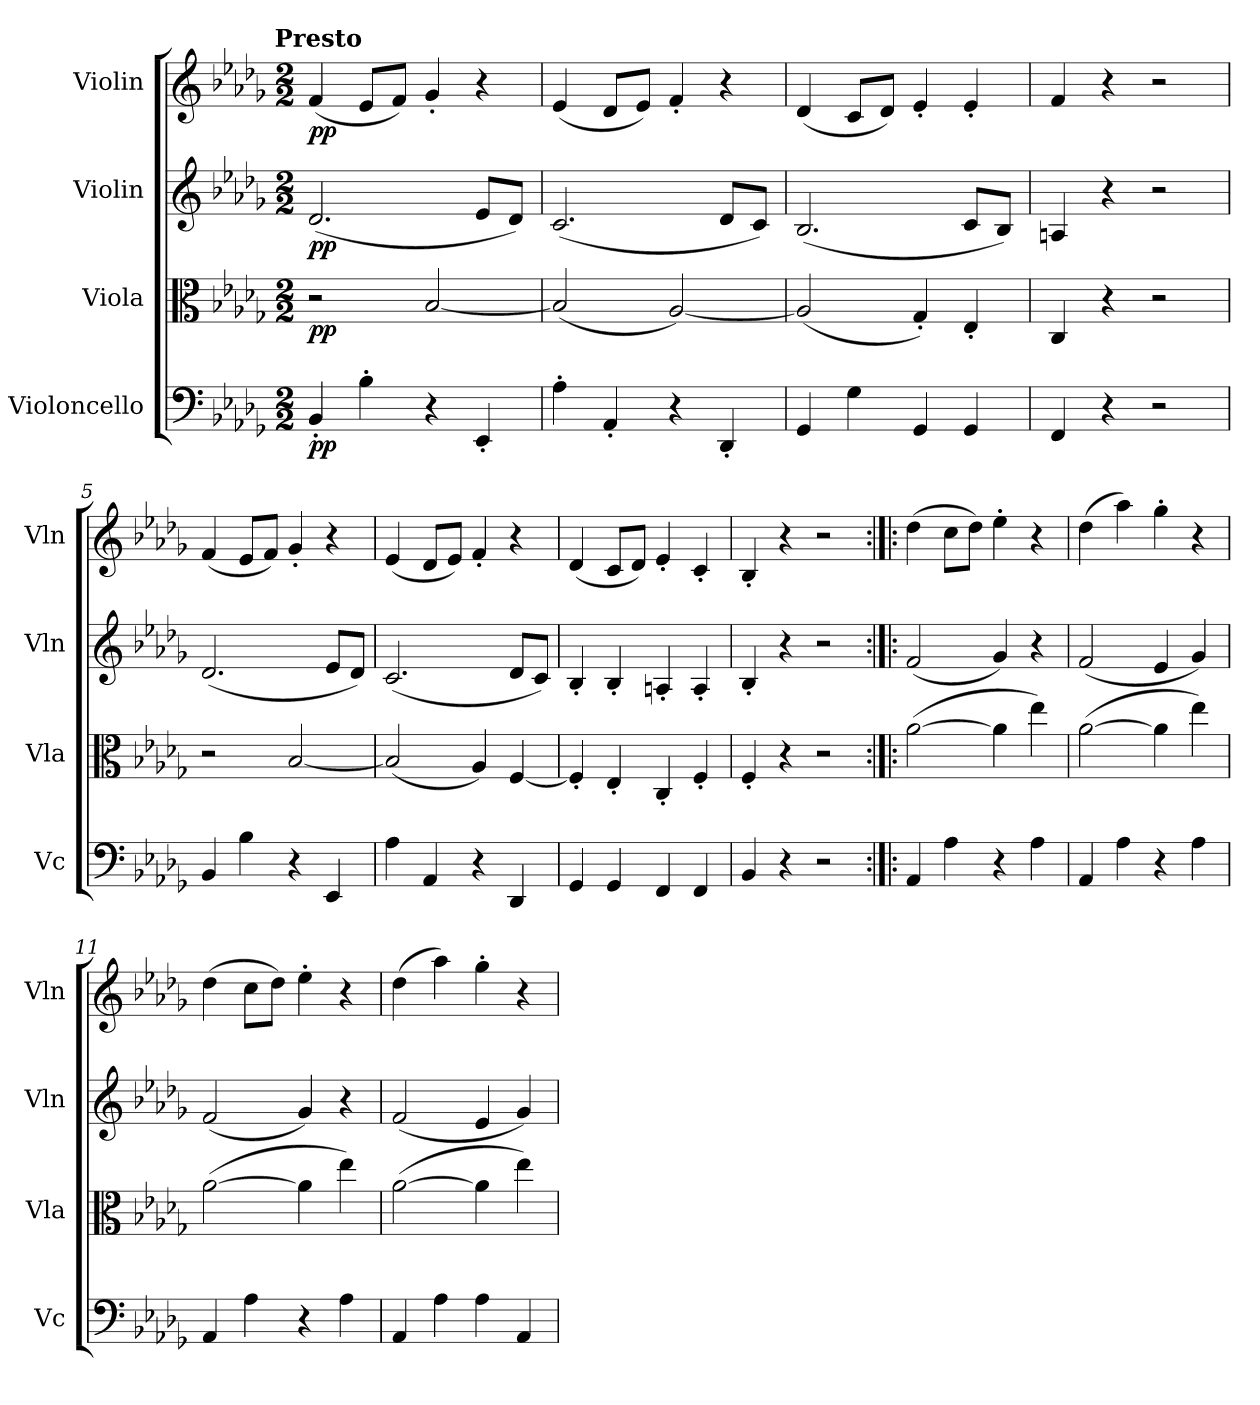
**kern	**dynam	**kern	**dynam	**kern	**dynam	**kern	**dynam
*part4	*part4	*part3	*part3	*part2	*part2	*part1	*part1
*staff4	*staff4	*staff3	*staff3	*staff2	*staff2	*staff1	*staff1
*I"Violoncello	*	*I"Viola	*	*I"Violin	*	*I"Violin	*
*I'Vc	*	*I'Vla	*	*I'Vln	*	*I'Vln	*
*clefF4	*	*clefC3	*	*clefG2	*	*clefG2	*
*k[b-e-a-d-g-]	*	*k[b-e-a-d-g-]	*	*k[b-e-a-d-g-]	*	*k[b-e-a-d-g-]	*
*b-:	*	*b-:	*	*b-:	*	*b-:	*
!!LO:TX:omd:t=Presto
*M2/2	*	*M2/2	*	*M2/2	*	*M2/2	*
*MM360	*	*MM360	*	*MM360	*	*MM360	*
=1	=1	=1	=1	=1	=1	=1	=1
4BB-'/	pp	2r	pp	(2.d-/	pp	(4f/	pp
4B-'\	.	.	.	.	.	8e-/L	.
.	.	.	.	.	.	8f/J)	.
4r	.	[2B-/	.	.	.	4g-'/	.
4EE-'/	.	.	.	8e-/L	.	4r	.
.	.	.	.	8d-/J)	.	.	.
=2	=2	=2	=2	=2	=2	=2	=2
4A-'\	.	(2B-/]	.	(2.c/	.	(4e-/	.
4AA-'/	.	.	.	.	.	8d-/L	.
.	.	.	.	.	.	8e-/J)	.
4r	.	[2A-/)	.	.	.	4f'/	.
4DD-'/	.	.	.	8d-/L	.	4r	.
.	.	.	.	8c/J)	.	.	.
=3	=3	=3	=3	=3	=3	=3	=3
4GG-/	.	(2A-/]	.	(2.B-/	.	(4d-/	.
4G-\	.	.	.	.	.	8c/L	.
.	.	.	.	.	.	8d-/J)	.
4GG-/	.	4G-'/)	.	.	.	4e-'/	.
4GG-/	.	4E-'/	.	8c/L	.	4e-'/	.
.	.	.	.	8B-/J)	.	.	.
=4	=4	=4	=4	=4	=4	=4	=4
4FF/	.	4C/	.	4An/	.	4f/	.
4r	.	4r	.	4r	.	4r	.
2r	.	2r	.	2r	.	2r	.
=5	=5	=5	=5	=5	=5	=5	=5
4BB-/	.	2r	.	(2.d-/	.	(4f/	.
4B-\	.	.	.	.	.	8e-/L	.
.	.	.	.	.	.	8f/J)	.
4r	.	[2B-/	.	.	.	4g-'/	.
4EE-/	.	.	.	8e-/L	.	4r	.
.	.	.	.	8d-/J)	.	.	.
=6	=6	=6	=6	=6	=6	=6	=6
4A-\	.	(2B-/]	.	(2.c/	.	(4e-/	.
4AA-/	.	.	.	.	.	8d-/L	.
.	.	.	.	.	.	8e-/J)	.
4r	.	4A-/)	.	.	.	4f'/	.
4DD-/	.	[4F/	.	8d-/L	.	4r	.
.	.	.	.	8c/J)	.	.	.
=7	=7	=7	=7	=7	=7	=7	=7
4GG-/	.	4F'/]	.	4B-'/	.	(4d-/	.
4GG-/	.	4E-'/	.	4B-'/	.	8c/L	.
.	.	.	.	.	.	8d-/J)	.
4FF/	.	4C'/	.	4An'/	.	4e-'/	.
4FF/	.	4F'/	.	4A'/	.	4c'/	.
=8	=8	=8	=8	=8	=8	=8	=8
4BB-/	.	4F'/	.	4B-'/	.	4B-'/	.
4r	.	4r	.	4r	.	4r	.
2r	.	2r	.	2r	.	2r	.
=9:|!|:	=9:|!|:	=9:|!|:	=9:|!|:	=9:|!|:	=9:|!|:	=9:|!|:	=9:|!|:
4AA-/	.	([2a-\	.	(2f/	.	(4dd-\	.
4A-\	.	.	.	.	.	8cc\L	.
.	.	.	.	.	.	8dd-\J)	.
4r	.	4a-\]	.	4g-/)	.	4ee-'\	.
4A-\	.	4ee-\)	.	4r	.	4r	.
=10	=10	=10	=10	=10	=10	=10	=10
4AA-/	.	([2a-\	.	(2f/	.	(4dd-\	.
4A-\	.	.	.	.	.	4aa-\)	.
4r	.	4a-\]	.	4e-/	.	4gg-'\	.
4A-\	.	4ee-\)	.	4g-/)	.	4r	.
=11	=11	=11	=11	=11	=11	=11	=11
4AA-/	.	([2a-\	.	(2f/	.	(4dd-\	.
4A-\	.	.	.	.	.	8cc\L	.
.	.	.	.	.	.	8dd-\J)	.
4r	.	4a-\]	.	4g-/)	.	4ee-'\	.
4A-\	.	4ee-\)	.	4r	.	4r	.
=12	=12	=12	=12	=12	=12	=12	=12
4AA-/	.	([2a-\	.	(2f/	.	(4dd-\	.
4A-\	.	.	.	.	.	4aa-\)	.
4A-\	.	4a-\]	.	4e-/	.	4gg-'\	.
4AA-/	.	4ee-\)	.	4g-/)	.	4r	.
=	=	=	=	=	=	=	=
*-	*-	*-	*-	*-	*-	*-	*-
